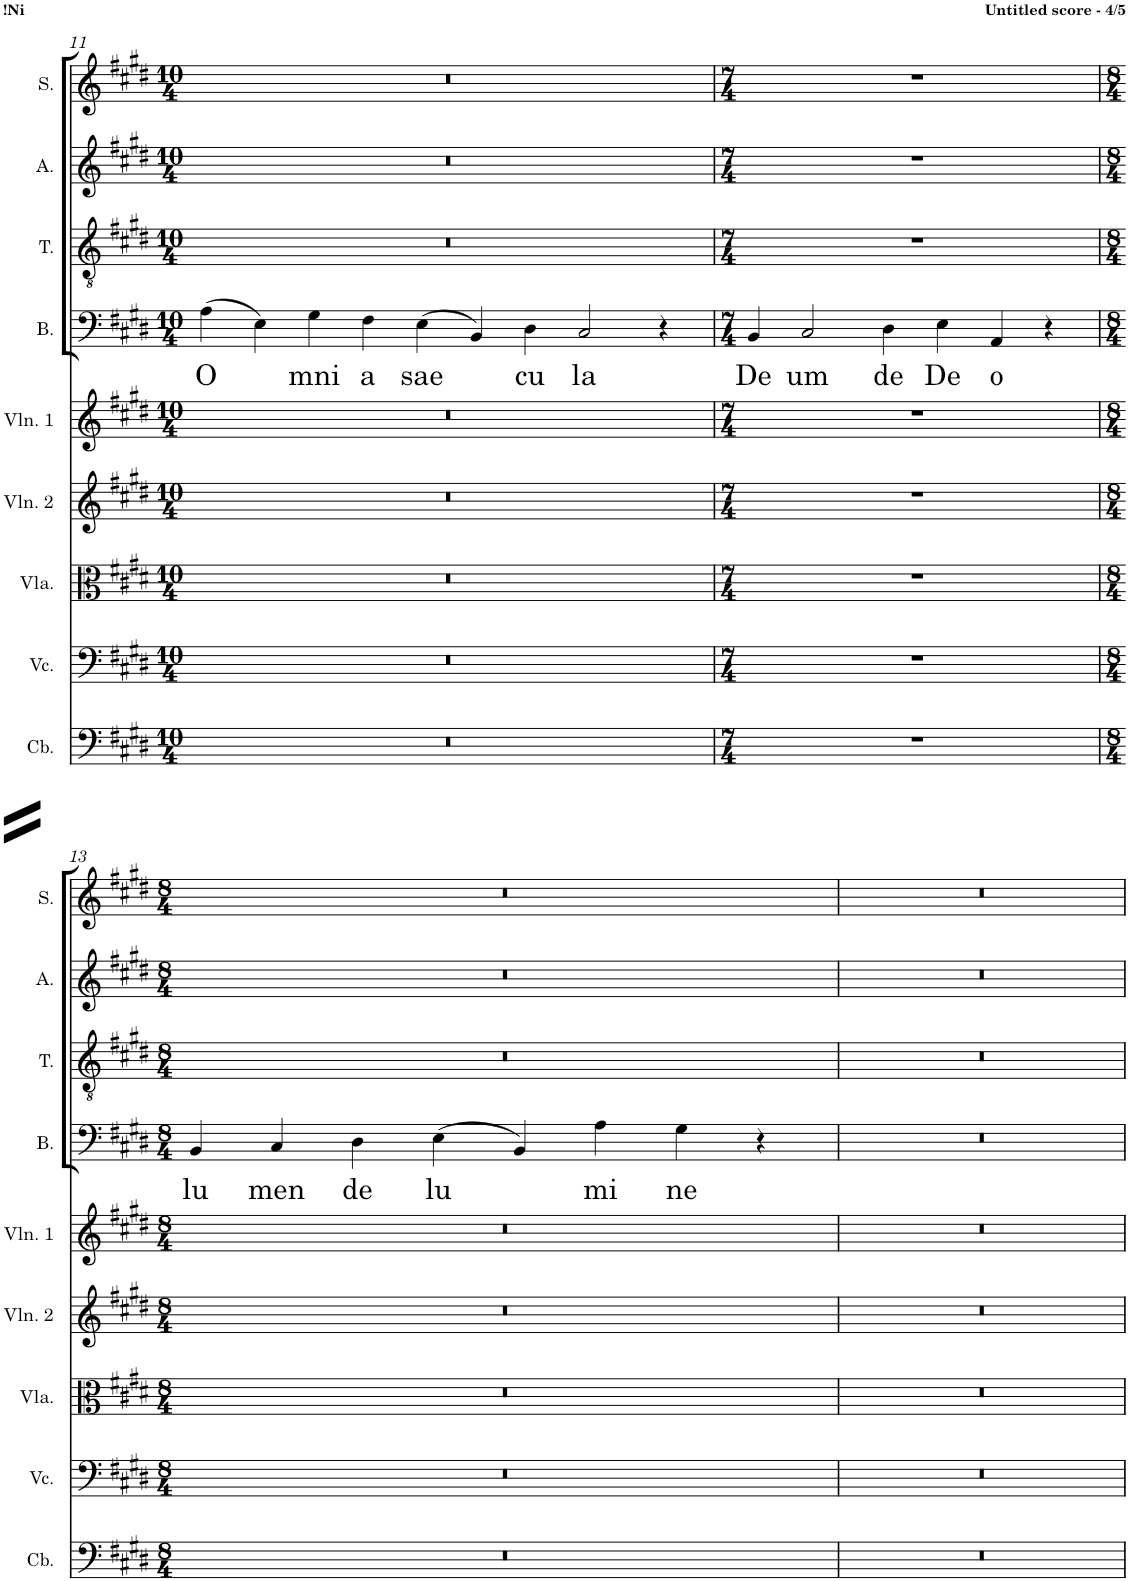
**kern	**kern	**kern	**kern	**kern	**kern	**text	**kern	**kern	**kern
*part9	*part8	*part7	*part6	*part5	*part4	*part4	*part3	*part2	*part1
*staff9	*staff8	*staff7	*staff6	*staff5	*staff4	*staff4	*staff3	*staff2	*staff1
*I"Contrabass	*I"Violoncello	*I"Viola	*I"Violin 2	*I"Violin 1	*I"Bass	*	*I"Tenor	*I"Alto	*I"Soprano
*I'Cb.	*I'Vc.	*I'Vla.	*I'Vln. 2	*I'Vln. 1	*I'B.	*	*I'T.	*I'A.	*I'S.
!!LO:PB:g=z
*clefF4	*clefF4	*clefC3	*clefG2	*clefG2	*clefF4	*	*clefGv2	*clefG2	*clefG2
*Trd7c12	*	*	*	*	*	*	*	*	*
*k[f#c#g#d#]	*k[f#c#g#d#]	*k[f#c#g#d#]	*k[f#c#g#d#]	*k[f#c#g#d#]	*k[f#c#g#d#]	*	*k[f#c#g#d#]	*k[f#c#g#d#]	*k[f#c#g#d#]
*M10/4	*M10/4	*M10/4	*M10/4	*M10/4	*M10/4	*	*M10/4	*M10/4	*M10/4
=11	=11	=11	=11	=11	=11	=11	=11	=11	=11
!	!	!	!	!	!	!LO:LY:b	!	!	!
2%5r	2%5r	2%5r	2%5r	2%5r	(4A\	O	2%5r	2%5r	2%5r
.	.	.	.	.	4E\)	.	.	.	.
!	!	!	!	!	!	!LO:LY:b	!	!	!
.	.	.	.	.	4G#\	mni	.	.	.
!	!	!	!	!	!	!LO:LY:b	!	!	!
.	.	.	.	.	4F#\	a	.	.	.
!	!	!	!	!	!	!LO:LY:b	!	!	!
.	.	.	.	.	(4E\	sae	.	.	.
.	.	.	.	.	4BB/)	.	.	.	.
!	!	!	!	!	!	!LO:LY:b	!	!	!
.	.	.	.	.	4D#\	cu	.	.	.
!	!	!	!	!	!	!LO:LY:b	!	!	!
.	.	.	.	.	2C#/	la	.	.	.
.	.	.	.	.	4r	.	.	.	.
=12	=12	=12	=12	=12	=12	=12	=12	=12	=12
*M7/4	*M7/4	*M7/4	*M7/4	*M7/4	*M7/4	*	*M7/4	*M7/4	*M7/4
!	!	!	!	!	!	!LO:LY:b	!	!	!
1..r	1..r	1..r	1..r	1..r	4BB/	De	1..r	1..r	1..r
!	!	!	!	!	!	!LO:LY:b	!	!	!
.	.	.	.	.	2C#/	um	.	.	.
!	!	!	!	!	!	!LO:LY:b	!	!	!
.	.	.	.	.	4D#\	de	.	.	.
!	!	!	!	!	!	!LO:LY:b	!	!	!
.	.	.	.	.	4E\	De	.	.	.
!	!	!	!	!	!	!LO:LY:b	!	!	!
.	.	.	.	.	4AA/	o	.	.	.
.	.	.	.	.	4r	.	.	.	.
!!LO:LB:g=z
=13	=13	=13	=13	=13	=13	=13	=13	=13	=13
*M8/4	*M8/4	*M8/4	*M8/4	*M8/4	*M8/4	*	*M8/4	*M8/4	*M8/4
!	!	!	!	!	!	!LO:LY:b	!	!	!
0r	0r	0r	0r	0r	4BB/	lu	0r	0r	0r
!	!	!	!	!	!	!LO:LY:b	!	!	!
.	.	.	.	.	4C#/	men	.	.	.
!	!	!	!	!	!	!LO:LY:b	!	!	!
.	.	.	.	.	4D#\	de	.	.	.
!	!	!	!	!	!	!LO:LY:b	!	!	!
.	.	.	.	.	(4E\	lu	.	.	.
.	.	.	.	.	4BB/)	.	.	.	.
!	!	!	!	!	!	!LO:LY:b	!	!	!
.	.	.	.	.	4A\	mi	.	.	.
!	!	!	!	!	!	!LO:LY:b	!	!	!
.	.	.	.	.	4G#\	ne	.	.	.
.	.	.	.	.	4r	.	.	.	.
=14	=14	=14	=14	=14	=14	=14	=14	=14	=14
0r	0r	0r	0r	0r	0r	.	0r	0r	0r
=	=	=	=	=	=	=	=	=	=
*-	*-	*-	*-	*-	*-	*-	*-	*-	*-
